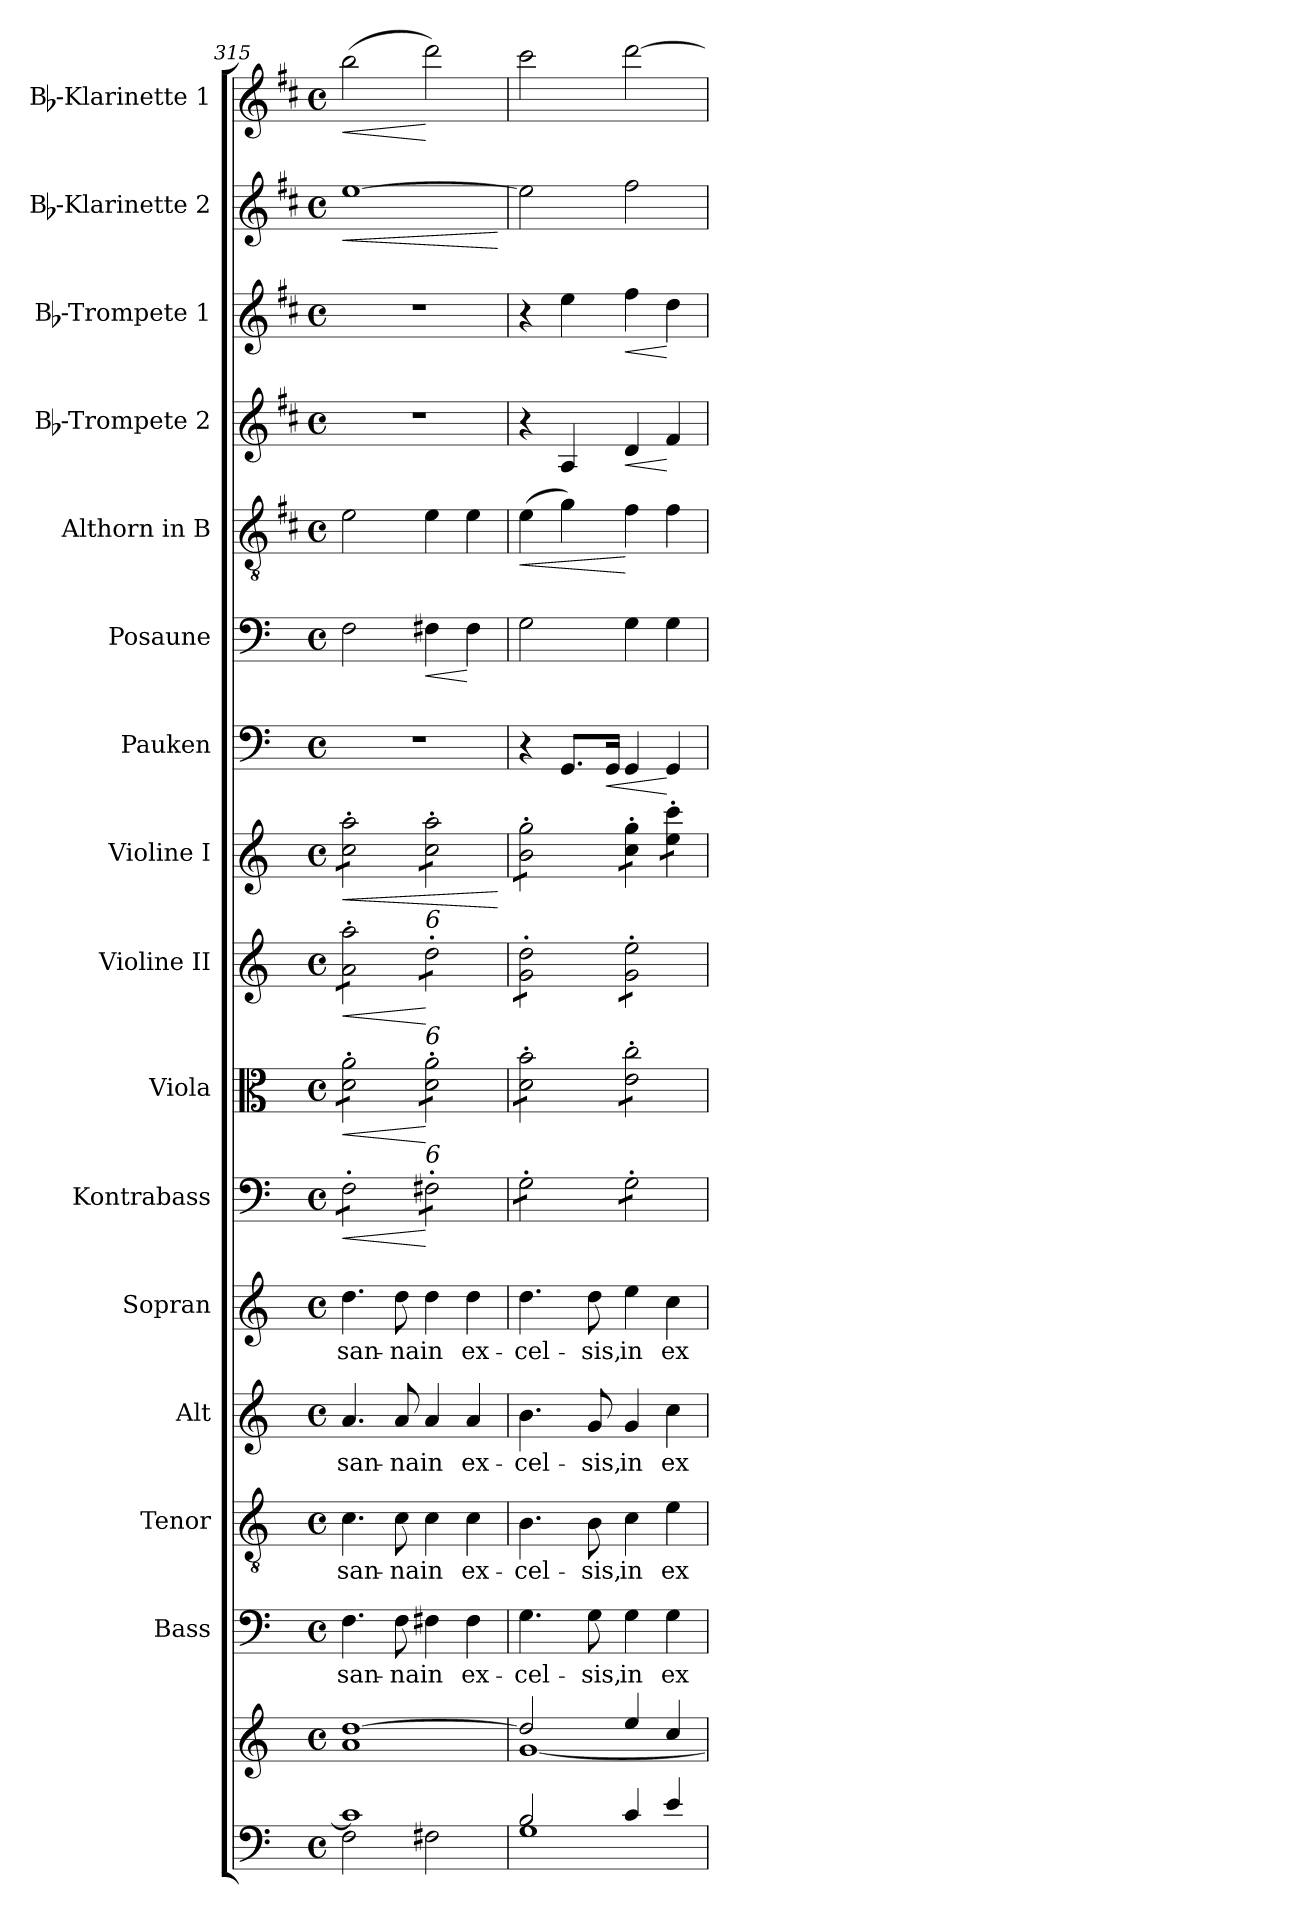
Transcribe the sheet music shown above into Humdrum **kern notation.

**kern	**kern	**kern	**text	**kern	**text	**kern	**text	**kern	**text	**kern	**dynam	**kern	**dynam	**kern	**dynam	**kern	**dynam	**kern	**dynam	**kern	**dynam	**kern	**dynam	**kern	**dynam	**kern	**dynam	**kern	**dynam	**kern	**dynam
*part16	*part16	*part15	*part15	*part14	*part14	*part13	*part13	*part12	*part12	*part11	*part11	*part10	*part10	*part9	*part9	*part8	*part8	*part7	*part7	*part6	*part6	*part5	*part5	*part4	*part4	*part3	*part3	*part2	*part2	*part1	*part1
*staff17	*staff16	*staff15	*staff15	*staff14	*staff14	*staff13	*staff13	*staff12	*staff12	*staff11	*staff11	*staff10	*staff10	*staff9	*staff9	*staff8	*staff8	*staff7	*staff7	*staff6	*staff6	*staff5	*staff5	*staff4	*staff4	*staff3	*staff3	*staff2	*staff2	*staff1	*staff1
*	*	*I"Bass	*	*I"Tenor	*	*I"Alt	*	*I"Sopran	*	*I"Kontrabass	*	*I"Viola	*	*I"Violine II	*	*I"Violine I	*	*I"Pauken	*	*I"Posaune	*	*I"Althorn in B	*	*I"Bb-Trompete 2	*	*I"Bb-Trompete 1	*	*I"Bb-Klarinette 2	*	*I"Bb-Klarinette 1	*
*	*	*I'B.	*	*I'T.	*	*I'A.	*	*I'S.	*	*I'Kb.	*	*I'Vla.	*	*I'Vl. II	*	*I'Vl. I	*	*I'Pk.	*	*I'Pos.	*	*	*	*I'Bb Trp. 2	*	*I'Bb Trp. 1	*	*I'Bb Kl. 2	*	*I'Bb Kl. 1	*
*clefF4	*clefG2	*clefF4	*	*clefGv2	*	*clefG2	*	*clefG2	*	*clefF4	*	*clefC3	*	*clefG2	*	*clefG2	*	*clefF4	*	*clefF4	*	*clefGv2	*	*clefG2	*	*clefG2	*	*clefG2	*	*clefG2	*
*	*	*	*	*	*	*	*	*	*	*ITrd7c12	*	*	*	*	*	*	*	*	*	*	*	*ITrd1c2	*	*ITrd1c2	*	*ITrd1c2	*	*ITrd1c2	*	*ITrd1c2	*
*k[]	*k[]	*k[]	*	*k[]	*	*k[]	*	*k[]	*	*k[]	*	*k[]	*	*k[]	*	*k[]	*	*k[]	*	*k[]	*	*k[]	*	*k[]	*	*k[]	*	*k[]	*	*k[]	*
*C:	*C:	*C:	*	*C:	*	*C:	*	*C:	*	*C:	*	*C:	*	*C:	*	*C:	*	*C:	*	*C:	*	*C:	*	*C:	*	*C:	*	*C:	*	*C:	*
*M4/4	*M4/4	*M4/4	*	*M4/4	*	*M4/4	*	*M4/4	*	*M4/4	*	*M4/4	*	*M4/4	*	*M4/4	*	*M4/4	*	*M4/4	*	*M4/4	*	*M4/4	*	*M4/4	*	*M4/4	*	*M4/4	*
*met(c)	*met(c)	*met(c)	*	*met(c)	*	*met(c)	*	*met(c)	*	*met(c)	*	*met(c)	*	*met(c)	*	*met(c)	*	*met(c)	*	*met(c)	*	*met(c)	*	*met(c)	*	*met(c)	*	*met(c)	*	*met(c)	*
=315	=315	=315	=315	=315	=315	=315	=315	=315	=315	=315	=315	=315	=315	=315	=315	=315	=315	=315	=315	=315	=315	=315	=315	=315	=315	=315	=315	=315	=315	=315	=315
*^	*^	*	*	*	*	*	*	*	*	*	*	*	*	*	*	*	*	*	*	*	*	*	*	*	*	*	*	*	*	*	*
!	!	!	!	!	!	!	!	!	!	!	!	!	!	!	!	!LO:TX:a:i:t=6	!	!	!	!	!	!	!	!	!	!	!	!	!	!	!	!	!
!	!	!	!	!	!	!	!	!	!	!	!	!	!	!LO:TX:a:i:t=6	!	!	!	!	!	!	!	!	!	!	!	!	!	!	!	!	!	!	!
!	!	!	!	!	!	!	!	!	!	!	!	!LO:TX:a:i:t=6	!	!	!	!	!	!	!	!	!	!	!	!	!	!	!	!	!	!	!	!	!
!	!	!	!	!	!LO:LY:b	!	!LO:LY:b	!	!LO:LY:b	!	!LO:LY:b	!	!LO:HP:b	!	!LO:HP:b	!	!LO:HP:b	!	!LO:HP:b	!	!	!	!	!	!	!	!	!	!	!	!LO:HP:b	!	!LO:HP:b
*	*	*	*	*	*	*	*	*	*	*	*	*tremolo	*	*	*	*	*	*	*	*	*	*	*	*	*	*	*	*	*	*	*	*	*
*	*	*	*	*	*	*	*	*	*	*	*	*	*	*tremolo	*	*	*	*	*	*	*	*	*	*	*	*	*	*	*	*	*	*	*
*	*	*	*	*	*	*	*	*	*	*	*	*	*	*	*	*tremolo	*	*	*	*	*	*	*	*	*	*	*	*	*	*	*	*	*
*	*	*	*	*	*	*	*	*	*	*	*	*	*	*	*	*	*	*tremolo	*	*	*	*	*	*	*	*	*	*	*	*	*	*	*
1c]	2F\	[>1dd	1a	4.F\	-san-	4.c\	-san-	4.a/	-san-	4.dd\	-san-	8FF'>\L	<	8d\'< 8a\'<L	<	8a\'< 8aa\'<L	<	8cc\'< 8aa\'<L	<	1r	.	2F\	.	2d\	.	1r	.	1r	.	[1dd	<	(>2aa\	<
.	.	.	.	.	.	.	.	.	.	.	.	8FF'>\	.	8d\'< 8a\'<	.	8a\'< 8aa\'<	.	8cc\'< 8aa\'<	.	.	.	.	.	.	.	.	.	.	.	.	.	.	.
.	.	.	.	.	.	.	.	.	.	.	.	8FF'>\	.	8d\'< 8a\'<	.	8a\'< 8aa\'<	.	8cc\'< 8aa\'<	.	.	.	.	.	.	.	.	.	.	.	.	.	.	.
!	!	!	!	!	!LO:LY:b	!	!LO:LY:b	!	!LO:LY:b	!	!LO:LY:b	!	!	!	!	!	!	!	!	!	!	!	!	!	!	!	!	!	!	!	!	!	!
.	.	.	.	8F\	-na	8c\	-na	8a/	-na	8dd\	-na	8FF'>\J	.	8d\'< 8a\'<J	.	8a\'< 8aa\'<J	.	8cc\'< 8aa\'<J	.	.	.	.	.	.	.	.	.	.	.	.	.	.	.
!	!	!	!	!	!	!	!	!	!	!	!	!	!	!	!	!LO:TX:a:i:t=6	!	!	!	!	!	!	!	!	!	!	!	!	!	!	!	!	!
!	!	!	!	!	!	!	!	!	!	!	!	!	!	!LO:TX:a:i:t=6	!	!	!	!	!	!	!	!	!	!	!	!	!	!	!	!	!	!	!
!	!	!	!	!	!	!	!	!	!	!	!	!LO:TX:a:i:t=6	!	!	!	!	!	!	!	!	!	!	!	!	!	!	!	!	!	!	!	!	!
!	!	!	!	!	!LO:LY:b	!	!LO:LY:b	!	!LO:LY:b	!	!LO:LY:b	!	!	!	!	!	!	!	!	!	!	!	!LO:HP:b	!	!	!	!	!	!	!	!	!	!
.	2F#X\	.	.	4F#X\	in	4c\	in	4a/	in	4dd\	in	8FF#X'>\L	[	8d\'< 8a\'<L	[	8dd'>\L	[	8cc\'< 8aa\'<L	.	.	.	4F#X\	<	4d\	.	.	.	.	.	.	.	2ccc\)	[
.	.	.	.	.	.	.	.	.	.	.	.	8FF#X'>\	.	8d\'< 8a\'<	.	8dd'>\	.	8cc\'< 8aa\'<	.	.	.	.	.	.	.	.	.	.	.	.	.	.	.
!	!	!	!	!	!LO:LY:b	!	!LO:LY:b	!	!LO:LY:b	!	!LO:LY:b	!	!	!	!	!	!	!	!	!	!	!	!	!	!	!	!	!	!	!	!	!	!
.	.	.	.	4F#\	ex-	4c\	ex-	4a/	ex-	4dd\	ex-	8FF#X'>\	.	8d\'< 8a\'<	.	8dd'>\	.	8cc\'< 8aa\'<	.	.	.	4F#\	[	4d\	.	.	.	.	.	.	.	.	.
.	.	.	.	.	.	.	.	.	.	.	.	8FF#X'>\J	.	8d\'< 8a\'<J	.	8dd'>\J	.	8cc\'< 8aa\'<J	.	.	.	.	.	.	.	.	.	.	.	.	.	.	.
*v	*v	*	*	*	*	*	*	*	*	*	*	*	*	*	*	*	*	*	*	*	*	*	*	*	*	*	*	*	*	*	*	*	*
*	*v	*v	*	*	*	*	*	*	*	*	*	*	*	*	*	*	*	*	*	*	*	*	*	*	*	*	*	*	*	*	*	*
.	.	.	.	.	.	.	.	.	.	.	.	.	.	.	.	.	[	.	.	.	.	.	.	.	.	.	.	.	[	.	.
=316	=316	=316	=316	=316	=316	=316	=316	=316	=316	=316	=316	=316	=316	=316	=316	=316	=316	=316	=316	=316	=316	=316	=316	=316	=316	=316	=316	=316	=316	=316	=316
*^	*^	*	*	*	*	*	*	*	*	*	*	*	*	*	*	*	*	*	*	*	*	*	*	*	*	*	*	*	*	*	*
!	!	!	!	!	!LO:LY:b	!	!LO:LY:b	!	!LO:LY:b	!	!LO:LY:b	!	!	!	!	!	!	!	!	!	!	!	!	!	!LO:HP:b	!	!	!	!	!	!	!	!
2B/	1G	2dd/]	[<1g	4.G\	-cel-	4.B\	-cel-	4.b\	-cel-	4.dd\	-cel-	8GG'>\L	.	8d\'< 8b\'<L	.	8g\'> 8dd\'>L	.	8b\'> 8gg\'>L	.	4r	.	2G\	.	(>4d\	<	4r	.	4r	.	2dd\]	.	2bb\	.
.	.	.	.	.	.	.	.	.	.	.	.	8GG'>\	.	8d\'< 8b\'<	.	8g\'> 8dd\'>	.	8b\'> 8gg\'>	.	.	.	.	.	.	.	.	.	.	.	.	.	.	.
.	.	.	.	.	.	.	.	.	.	.	.	8GG'>\	.	8d\'< 8b\'<	.	8g\'> 8dd\'>	.	8b\'> 8gg\'>	.	8.GG/L	.	.	.	4f\)	.	4G/	.	4dd\	.	.	.	.	.
!	!	!	!	!	!LO:LY:b	!	!LO:LY:b	!	!LO:LY:b	!	!LO:LY:b	!	!	!	!	!	!	!	!	!	!	!	!	!	!	!	!	!	!	!	!	!	!
.	.	.	.	8G\	-sis,	8B\	-sis,	8g/	-sis,	8dd\	-sis,	8GG'>\J	.	8d\'< 8b\'<J	.	8g\'> 8dd\'>J	.	8b\'> 8gg\'>J	.	.	.	.	.	.	.	.	.	.	.	.	.	.	.
!	!	!	!	!	!	!	!	!	!	!	!	!	!	!	!	!	!	!	!	!	!LO:HP:b	!	!	!	!	!	!	!	!	!	!	!	!
.	.	.	.	.	.	.	.	.	.	.	.	.	.	.	.	.	.	.	.	16GG/Jk	<	.	.	.	.	.	.	.	.	.	.	.	.
!	!	!	!	!	!LO:LY:b	!	!LO:LY:b	!	!LO:LY:b	!	!LO:LY:b	!	!	!	!	!	!	!	!	!	!	!	!	!	!	!	!LO:HP:b	!	!LO:HP:b	!	!	!	!
4c/	.	4ee/	.	4G\	in	4c\	in	4g/	in	4ee\	in	8GG'>\L	.	8e\'> 8cc\'>L	.	8g\'> 8ee\'>L	.	8cc\'< 8gg\'<L	.	4GG/	.	4G\	.	4e\	[	4c/	<	4ee\	<	2ee\	.	[2ccc\	.
.	.	.	.	.	.	.	.	.	.	.	.	8GG'>\	.	8e\'> 8cc\'>	.	8g\'> 8ee\'>	.	8cc\'< 8gg\'<J	.	.	.	.	.	.	.	.	.	.	.	.	.	.	.
!	!	!	!	!	!LO:LY:b	!	!LO:LY:b	!	!LO:LY:b	!	!LO:LY:b	!	!	!	!	!	!	!	!	!	!	!	!	!	!	!	!	!	!	!	!	!	!
4e/	.	4cc/	.	4G\	ex-	4e\	ex-	4cc\	ex-	4cc\	ex-	8GG'>\	.	8e\'> 8cc\'>	.	8g\'> 8ee\'>	.	8ee\'< 8ccc\'<L	.	4GG/	[	4G\	.	4e\	.	4e/	[	4cc\	[	.	.	.	.
.	.	.	.	.	.	.	.	.	.	.	.	8GG'>\J	.	8e\'> 8cc\'>J	.	8g\'> 8ee\'>J	.	8ee\'< 8ccc\'<J	.	.	.	.	.	.	.	.	.	.	.	.	.	.	.
*	*	*	*	*	*	*	*	*	*	*	*	*	*	*	*	*	*	*Xtremolo	*	*	*	*	*	*	*	*	*	*	*	*	*	*	*
*	*	*	*	*	*	*	*	*	*	*	*	*	*	*	*	*Xtremolo	*	*	*	*	*	*	*	*	*	*	*	*	*	*	*	*	*
*	*	*	*	*	*	*	*	*	*	*	*	*	*	*Xtremolo	*	*	*	*	*	*	*	*	*	*	*	*	*	*	*	*	*	*	*
*	*	*	*	*	*	*	*	*	*	*	*	*Xtremolo	*	*	*	*	*	*	*	*	*	*	*	*	*	*	*	*	*	*	*	*	*
*v	*v	*	*	*	*	*	*	*	*	*	*	*	*	*	*	*	*	*	*	*	*	*	*	*	*	*	*	*	*	*	*	*	*
*	*v	*v	*	*	*	*	*	*	*	*	*	*	*	*	*	*	*	*	*	*	*	*	*	*	*	*	*	*	*	*	*	*
=	=	=	=	=	=	=	=	=	=	=	=	=	=	=	=	=	=	=	=	=	=	=	=	=	=	=	=	=	=	=	=
*-	*-	*-	*-	*-	*-	*-	*-	*-	*-	*-	*-	*-	*-	*-	*-	*-	*-	*-	*-	*-	*-	*-	*-	*-	*-	*-	*-	*-	*-	*-	*-
